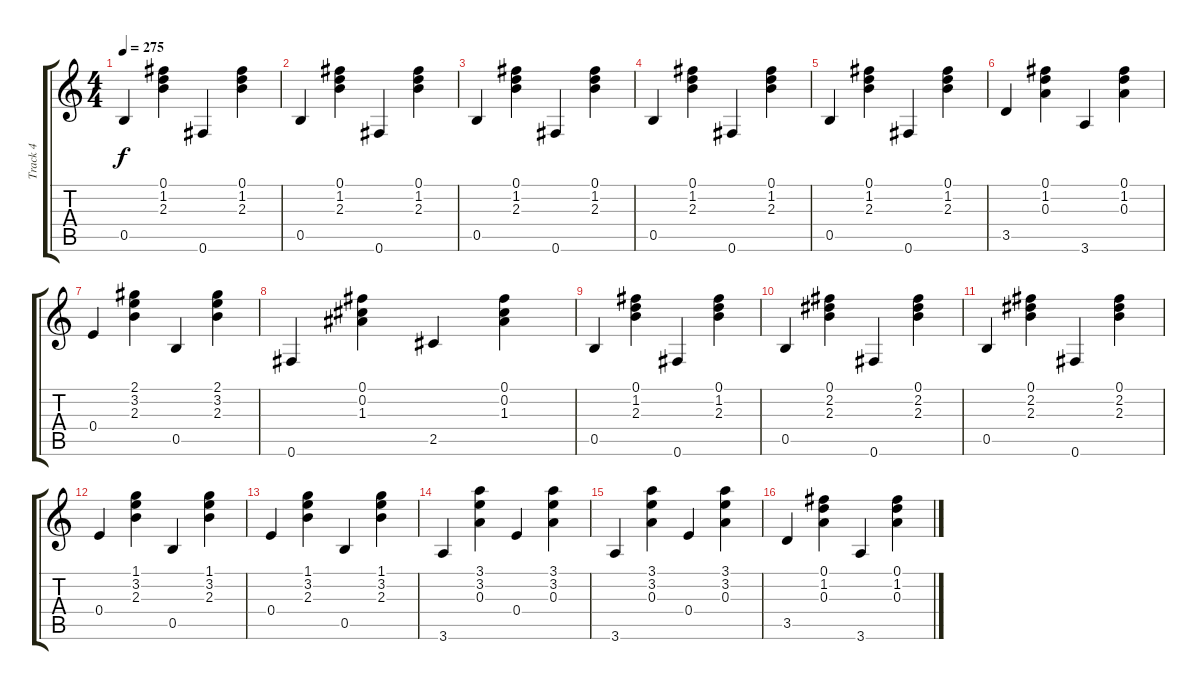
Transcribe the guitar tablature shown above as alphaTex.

\track ("Track 4" "Track 4") {instrument acousticguitarsteel}
\staff {score tabs}
\tuning (Gb4 Db4 A3 E3 B2 Gb2) {hide}
\ts (4 4)
\tempo 275
\clef g2
\ks c
0.5.4{dy f} (0.1 1.2 2.3).4 0.6.4 (0.1 1.2 2.3).4 |
0.5.4 (0.1 1.2 2.3).4 0.6.4 (0.1 1.2 2.3).4 |
0.5.4 (0.1 1.2 2.3).4 0.6.4 (0.1 1.2 2.3).4 |
0.5.4 (0.1 1.2 2.3).4 0.6.4 (0.1 1.2 2.3).4 |
0.5.4 (0.1 1.2 2.3).4 0.6.4 (0.1 1.2 2.3).4 |
3.5.4 (0.1 1.2 0.3).4 3.6.4 (0.1 1.2 0.3).4 |
0.4.4 (2.1 3.2 2.3).4 0.5.4 (2.1 3.2 2.3).4 |
0.6.4 (0.1 0.2 1.3).4 2.5.4 (0.1 0.2 1.3).4 |
0.5.4 (0.1 1.2 2.3).4 0.6.4 (0.1 1.2 2.3).4 |
0.5.4 (0.1 2.2 2.3).4 0.6.4 (0.1 2.2 2.3).4 |
0.5.4 (0.1 2.2 2.3).4 0.6.4 (0.1 2.2 2.3).4 |
0.4.4 (1.1 3.2 2.3).4 0.5.4 (1.1 3.2 2.3).4 |
0.4.4 (1.1 3.2 2.3).4 0.5.4 (1.1 3.2 2.3).4 |
3.6.4 (3.1 3.2 0.3).4 0.4.4 (3.1 3.2 0.3).4 |
3.6.4 (3.1 3.2 0.3).4 0.4.4 (3.1 3.2 0.3).4 |
3.5.4 (0.1 1.2 0.3).4 3.6.4 (0.1 1.2 0.3).4
